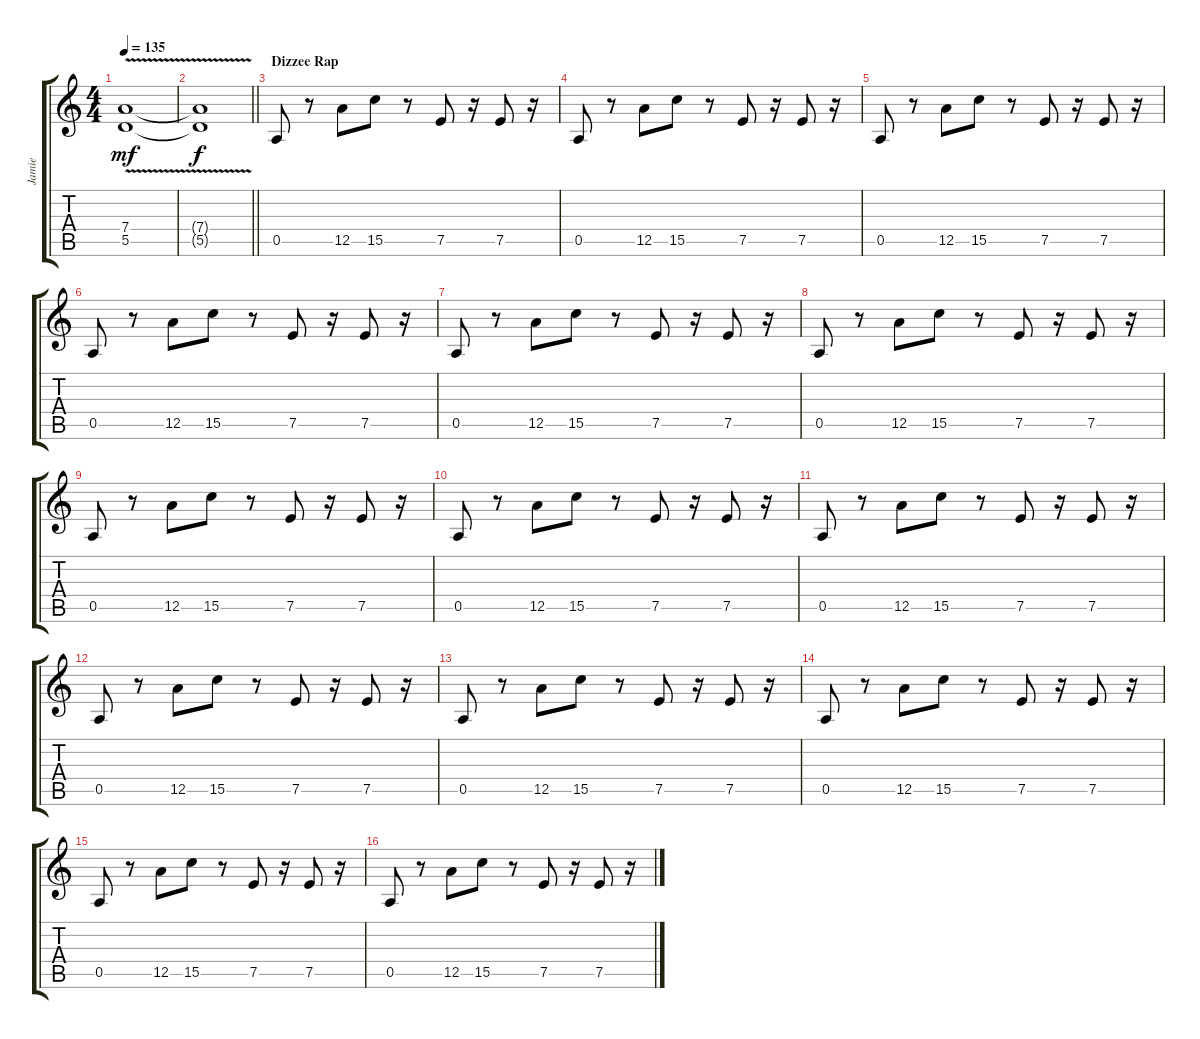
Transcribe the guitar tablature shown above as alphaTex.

\track ("Jamie" "Jamie") {instrument distortionguitar}
\staff {score tabs}
\tuning (E4 B3 G3 D3 A2 E2) {hide}
\ts (4 4)
\tempo 135
\clef g2
\ks c
(7.4 5.5{v}).1{dy mf} |
\barLineRight lightlight
(7.4{t} 5.5{t}).1{dy f} |
\section ("" "Dizzee Rap")
0.5.8 r.8 12.5.8 15.5.8 r.8 7.5.8 r.16 7.5.8 r.16 |
0.5.8 r.8 12.5.8 15.5.8 r.8 7.5.8 r.16 7.5.8 r.16 |
0.5.8 r.8 12.5.8 15.5.8 r.8 7.5.8 r.16 7.5.8 r.16 |
0.5.8 r.8 12.5.8 15.5.8 r.8 7.5.8 r.16 7.5.8 r.16 |
0.5.8 r.8 12.5.8 15.5.8 r.8 7.5.8 r.16 7.5.8 r.16 |
0.5.8 r.8 12.5.8 15.5.8 r.8 7.5.8 r.16 7.5.8 r.16 |
0.5.8 r.8 12.5.8 15.5.8 r.8 7.5.8 r.16 7.5.8 r.16 |
0.5.8 r.8 12.5.8 15.5.8 r.8 7.5.8 r.16 7.5.8 r.16 |
0.5.8 r.8 12.5.8 15.5.8 r.8 7.5.8 r.16 7.5.8 r.16 |
0.5.8 r.8 12.5.8 15.5.8 r.8 7.5.8 r.16 7.5.8 r.16 |
0.5.8 r.8 12.5.8 15.5.8 r.8 7.5.8 r.16 7.5.8 r.16 |
0.5.8 r.8 12.5.8 15.5.8 r.8 7.5.8 r.16 7.5.8 r.16 |
0.5.8 r.8 12.5.8 15.5.8 r.8 7.5.8 r.16 7.5.8 r.16 |
0.5.8 r.8 12.5.8 15.5.8 r.8 7.5.8 r.16 7.5.8 r.16
